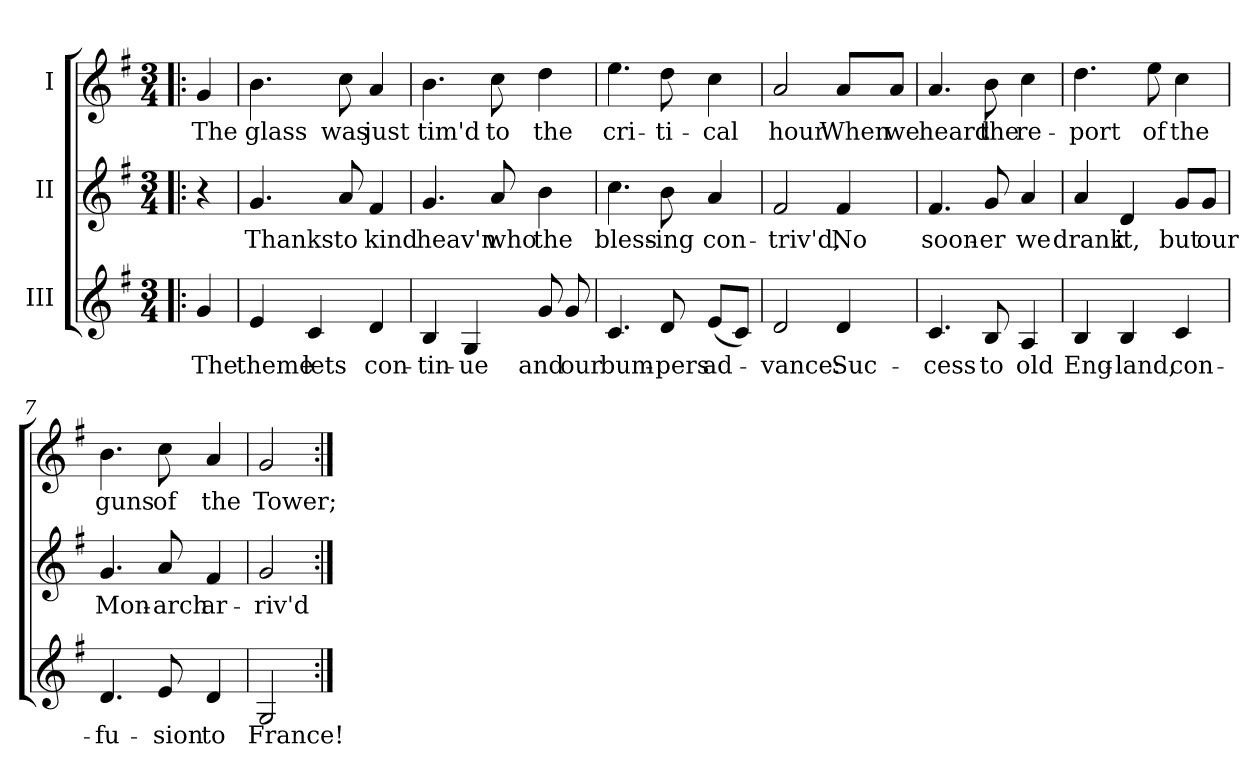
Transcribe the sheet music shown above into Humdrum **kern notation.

**kern	**text	**kern	**text	**kern	**text
*part3	*part3	*part2	*part2	*part1	*part1
*staff3	*staff3	*staff2	*staff2	*staff1	*staff1
*I"III	*	*I"II	*	*I"I	*
*	*	*clefG2	*	*clefG2	*
*k[f#]	*	*k[f#]	*	*k[f#]	*
*G:	*	*G:	*	*G:	*
*M3/4	*	*M3/4	*	*M3/4	*
=!|:	=!|:	=!|:	=!|:	=!|:	=!|:
4g/	The	4r	.	4g/	The
=1	=1	=1	=1	=1	=1
4e/	theme	4.g/	Thanks	4.b\	glass
4c/	lets	.	.	.	.
.	.	8a/	to	8cc\	was
4d/	con-	4f#/	kind	4a/	just
=2	=2	=2	=2	=2	=2
4B/	-tin-	4.g/	heav'n	4.b\	tim'd
4G/	-ue	.	.	.	.
.	.	8a/	who	8cc\	to
8g/	and	4b\	the	4dd\	the
8g/	our	.	.	.	.
=3	=3	=3	=3	=3	=3
4.c/	bum-	4.cc\	bless-	4.ee\	cri-
8d/	-pers	8b\	-ing	8dd\	-ti-
(8e/L	ad-	4a/	con-	4cc\	-cal
8c/J)	.	.	.	.	.
=4	=4	=4	=4	=4	=4
2d/	-vance:	2f#/	-triv'd,	2a/	hour
4d/	Suc-	4f#/	No	8a/L	When
.	.	.	.	8a/J	we
!!LO:LB:g=z
=5	=5	=5	=5	=5	=5
4.c/	-cess	4.f#/	soon-	4.a/	heard
8B/	to	8g/	-er	8b\	the
4A/	old	4a/	we	4cc\	re-
=6	=6	=6	=6	=6	=6
4B/	Eng-	4a/	drank	4.dd\	-port
4B/	-land,	4d/	it,	.	.
.	.	.	.	8ee\	of
4c/	con-	8g/L	but	4cc\	the
.	.	8g/J	our	.	.
=7	=7	=7	=7	=7	=7
4.d/	-fu-	4.g/	Mon-	4.b\	guns
8e/	-sion	8a/	-arch	8cc\	of
4d/	to	4f#/	ar-	4a/	the
=8	=8	=8	=8	=8	=8
2G/	France!	2g/	-riv'd	2g/	Tower;
=:|!	=:|!	=:|!	=:|!	=:|!	=:|!
*-	*-	*-	*-	*-	*-
